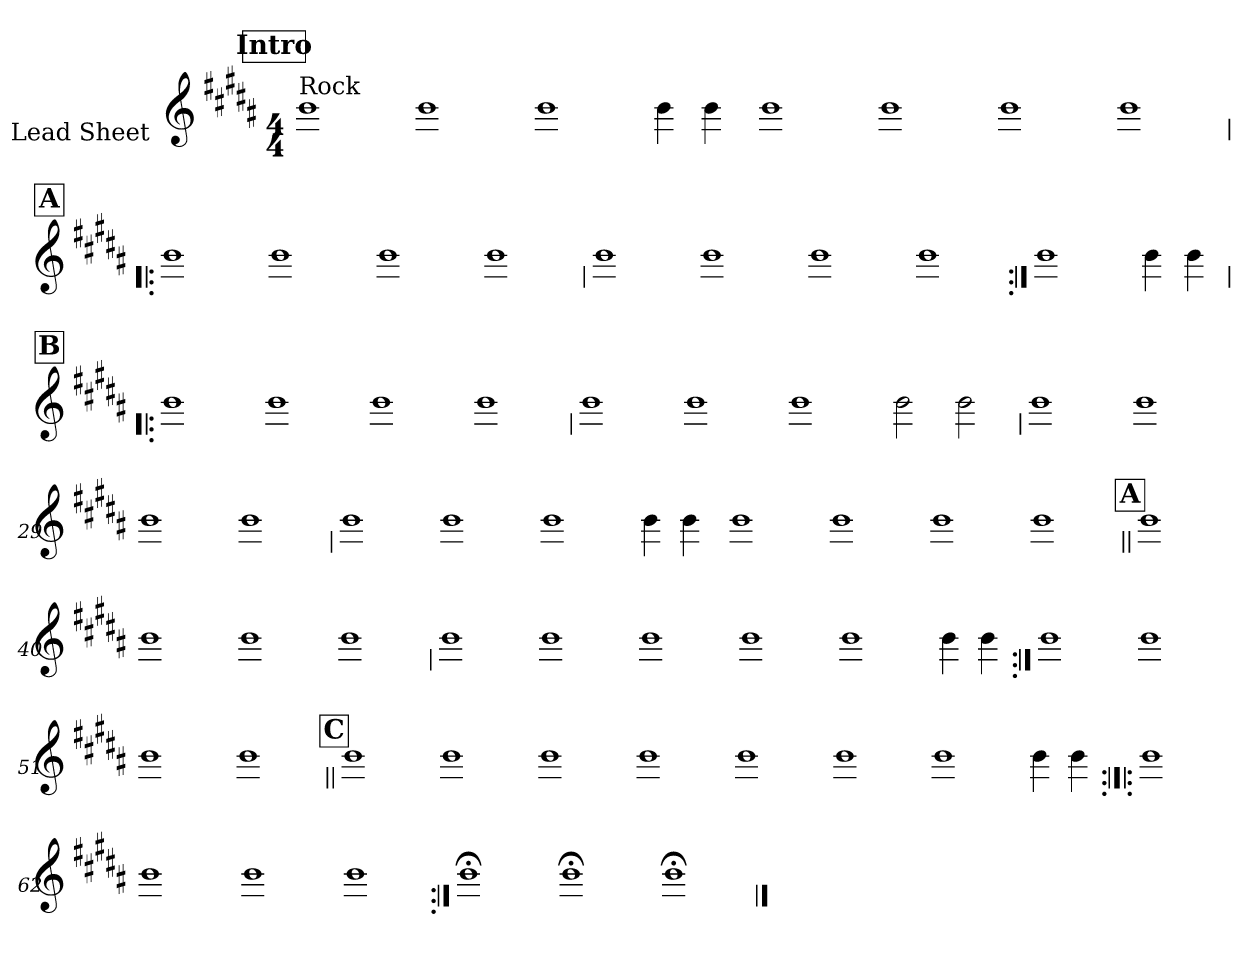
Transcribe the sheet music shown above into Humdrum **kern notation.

**kern
*part1
*staff1
*I"Lead Sheet
*stria0
*clefG2
*k[f#c#g#d#a#]
*B:
*M4/4
*MM125
!!LO:REH:place=s1:a:t=Intro
=1||
!LO:TX:a:t=Rock
1b
=2-
1b
=3-
1b
=4-
4b
4b
=5-
1b
=6-
1b
=7-
1b
=8-
1b
!!LO:LB:g=z
!!LO:REH:place=s1:a:t=A
=9!|:
1b
=10-
1b
=11-
1b
=12-
1b
!!LO:LB:g=z
=13
1b
=14-
1b
=15-
1b
=16-
1b
=17:|!
1b
=18-
4b
4b
!!LO:LB:g=z
!!LO:REH:place=s1:a:t=B
=19!|:
1b
=20-
1b
=21-
1b
=22-
1b
!!LO:LB:g=z
=23
1b
=24-
1b
=25-
1b
=26-
2b
2b
!!LO:LB:g=z
=27
1b
=28-
1b
=29-
1b
=30-
1b
!!LO:LB:g=z
=31
1b
=32-
1b
=33-
1b
=34-
4b
4b
=35-
1b
=36-
1b
=37-
1b
=38-
1b
!!LO:LB:g=z
!!LO:REH:place=s1:a:t=A
=39||
1b
=40-
1b
=41-
1b
=42-
1b
!!LO:LB:g=z
=43
1b
=44-
1b
=45-
1b
=46-
1b
=47-
1b
=48-
4b
4b
!!LO:LB:g=z
=49:|!
1b
=50-
1b
=51-
1b
=52-
1b
!!LO:LB:g=z
!!LO:REH:place=s1:a:t=C
=53||
1b
=54-
1b
=55-
1b
=56-
1b
=57-
1b
=58-
1b
=59-
1b
=60-
4b
4b
!!LO:LB:g=z
=61:|!|:
1b
=62-
1b
=63-
1b
=64-
1b
=65:|!
1b;
=66-
1b;
=67-
1b;
==
*-
